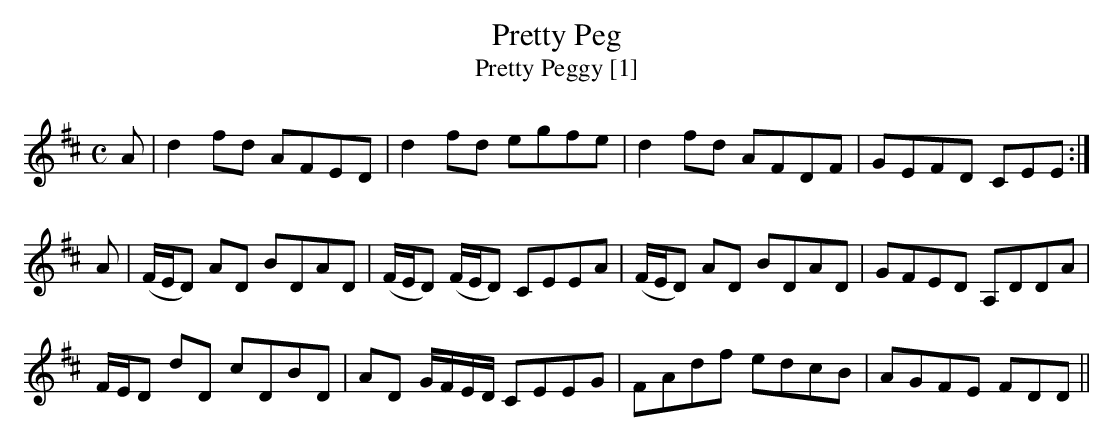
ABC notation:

X:1
T:Pretty Peg
T:Pretty Peggy [1]
M:C
L:1/8
K:D
A|d2 fd AFED|d2 fd egfe|d2 fd AFDF|GEFD CEE:|
A|(F/E/D) AD BDAD|(F/E/D) (F/E/D) CEEA|(F/E/D) AD BDAD|GFED A,DDA|
F/E/D dD cDBD|AD G/F/E/D/ CEEG|FAdf edcB|AGFE FDD||
